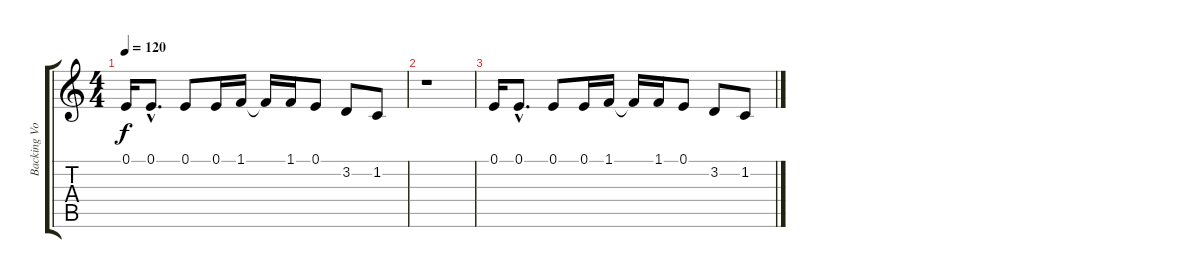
\track ("Backing Vocals" "Backing Vo") {instrument choiraahs}
\staff {score tabs}
\tuning (E4 B3 G3 D3 A2 E2) {hide}
\ts (4 4)
\tempo 120
\clef g2
\ks c
0.1.16{dy f} 0.1{hac}.8{d} 0.1.8 0.1.16 1.1.16 1.1{t}.16 1.1.16 0.1.8 3.2.8 1.2.8 |
r.1 |
0.1.16 0.1{hac}.8{d} 0.1.8 0.1.16 1.1.16 1.1{t}.16 1.1.16 0.1.8 3.2.8 1.2.8
